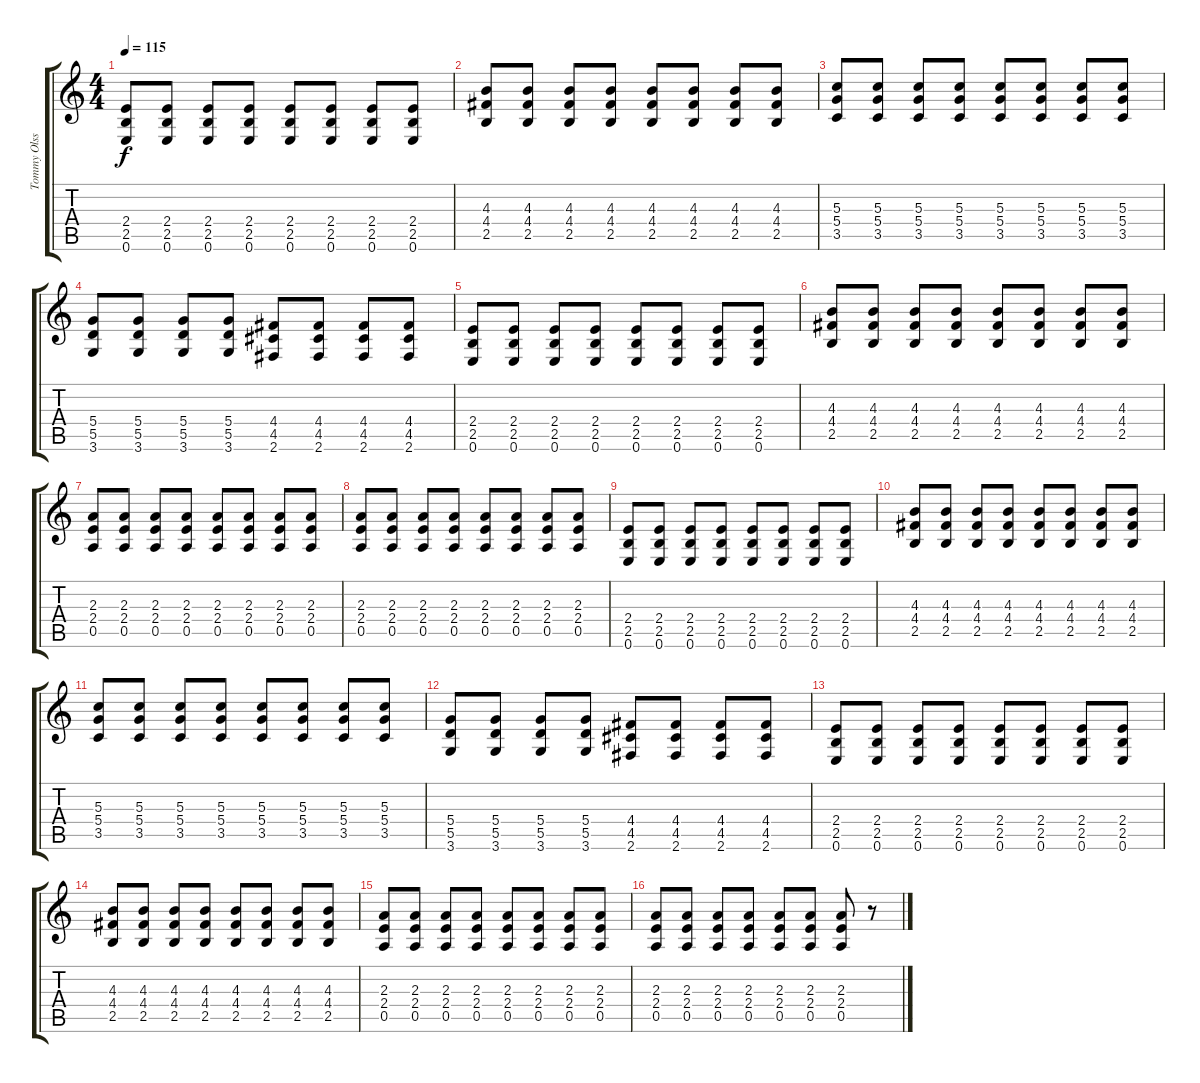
\track ("Tommy Olsson - Distorted Guitar" "Tommy Olss") {instrument distortionguitar}
\staff {score tabs}
\tuning (E4 B3 G3 D3 A2 E2) {hide}
\ts (4 4)
\tempo 115
\clef g2
\ks c
(2.4 2.5 0.6).8{dy f} (2.4 2.5 0.6).8 (2.4 2.5 0.6).8 (2.4 2.5 0.6).8 (2.4 2.5 0.6).8 (2.4 2.5 0.6).8 (2.4 2.5 0.6).8 (2.4 2.5 0.6).8 |
(4.3 4.4 2.5).8 (4.3 4.4 2.5).8 (4.3 4.4 2.5).8 (4.3 4.4 2.5).8 (4.3 4.4 2.5).8 (4.3 4.4 2.5).8 (4.3 4.4 2.5).8 (4.3 4.4 2.5).8 |
(5.3 5.4 3.5).8 (5.3 5.4 3.5).8 (5.3 5.4 3.5).8 (5.3 5.4 3.5).8 (5.3 5.4 3.5).8 (5.3 5.4 3.5).8 (5.3 5.4 3.5).8 (5.3 5.4 3.5).8 |
(5.4 5.5 3.6).8 (5.4 5.5 3.6).8 (5.4 5.5 3.6).8 (5.4 5.5 3.6).8 (4.4 4.5 2.6).8 (4.4 4.5 2.6).8 (4.4 4.5 2.6).8 (4.4 4.5 2.6).8 |
(2.4 2.5 0.6).8 (2.4 2.5 0.6).8 (2.4 2.5 0.6).8 (2.4 2.5 0.6).8 (2.4 2.5 0.6).8 (2.4 2.5 0.6).8 (2.4 2.5 0.6).8 (2.4 2.5 0.6).8 |
(4.3 4.4 2.5).8 (4.3 4.4 2.5).8 (4.3 4.4 2.5).8 (4.3 4.4 2.5).8 (4.3 4.4 2.5).8 (4.3 4.4 2.5).8 (4.3 4.4 2.5).8 (4.3 4.4 2.5).8 |
(2.3 2.4 0.5).8 (2.3 2.4 0.5).8 (2.3 2.4 0.5).8 (2.3 2.4 0.5).8 (2.3 2.4 0.5).8 (2.3 2.4 0.5).8 (2.3 2.4 0.5).8 (2.3 2.4 0.5).8 |
(2.3 2.4 0.5).8 (2.3 2.4 0.5).8 (2.3 2.4 0.5).8 (2.3 2.4 0.5).8 (2.3 2.4 0.5).8 (2.3 2.4 0.5).8 (2.3 2.4 0.5).8 (2.3 2.4 0.5).8 |
(2.4 2.5 0.6).8 (2.4 2.5 0.6).8 (2.4 2.5 0.6).8 (2.4 2.5 0.6).8 (2.4 2.5 0.6).8 (2.4 2.5 0.6).8 (2.4 2.5 0.6).8 (2.4 2.5 0.6).8 |
(4.3 4.4 2.5).8 (4.3 4.4 2.5).8 (4.3 4.4 2.5).8 (4.3 4.4 2.5).8 (4.3 4.4 2.5).8 (4.3 4.4 2.5).8 (4.3 4.4 2.5).8 (4.3 4.4 2.5).8 |
(5.3 5.4 3.5).8 (5.3 5.4 3.5).8 (5.3 5.4 3.5).8 (5.3 5.4 3.5).8 (5.3 5.4 3.5).8 (5.3 5.4 3.5).8 (5.3 5.4 3.5).8 (5.3 5.4 3.5).8 |
(5.4 5.5 3.6).8 (5.4 5.5 3.6).8 (5.4 5.5 3.6).8 (5.4 5.5 3.6).8 (4.4 4.5 2.6).8 (4.4 4.5 2.6).8 (4.4 4.5 2.6).8 (4.4 4.5 2.6).8 |
(2.4 2.5 0.6).8 (2.4 2.5 0.6).8 (2.4 2.5 0.6).8 (2.4 2.5 0.6).8 (2.4 2.5 0.6).8 (2.4 2.5 0.6).8 (2.4 2.5 0.6).8 (2.4 2.5 0.6).8 |
(4.3 4.4 2.5).8 (4.3 4.4 2.5).8 (4.3 4.4 2.5).8 (4.3 4.4 2.5).8 (4.3 4.4 2.5).8 (4.3 4.4 2.5).8 (4.3 4.4 2.5).8 (4.3 4.4 2.5).8 |
(2.3 2.4 0.5).8 (2.3 2.4 0.5).8 (2.3 2.4 0.5).8 (2.3 2.4 0.5).8 (2.3 2.4 0.5).8 (2.3 2.4 0.5).8 (2.3 2.4 0.5).8 (2.3 2.4 0.5).8 |
(2.3 2.4 0.5).8 (2.3 2.4 0.5).8 (2.3 2.4 0.5).8 (2.3 2.4 0.5).8 (2.3 2.4 0.5).8 (2.3 2.4 0.5).8 (2.3 2.4 0.5).8 r.8
